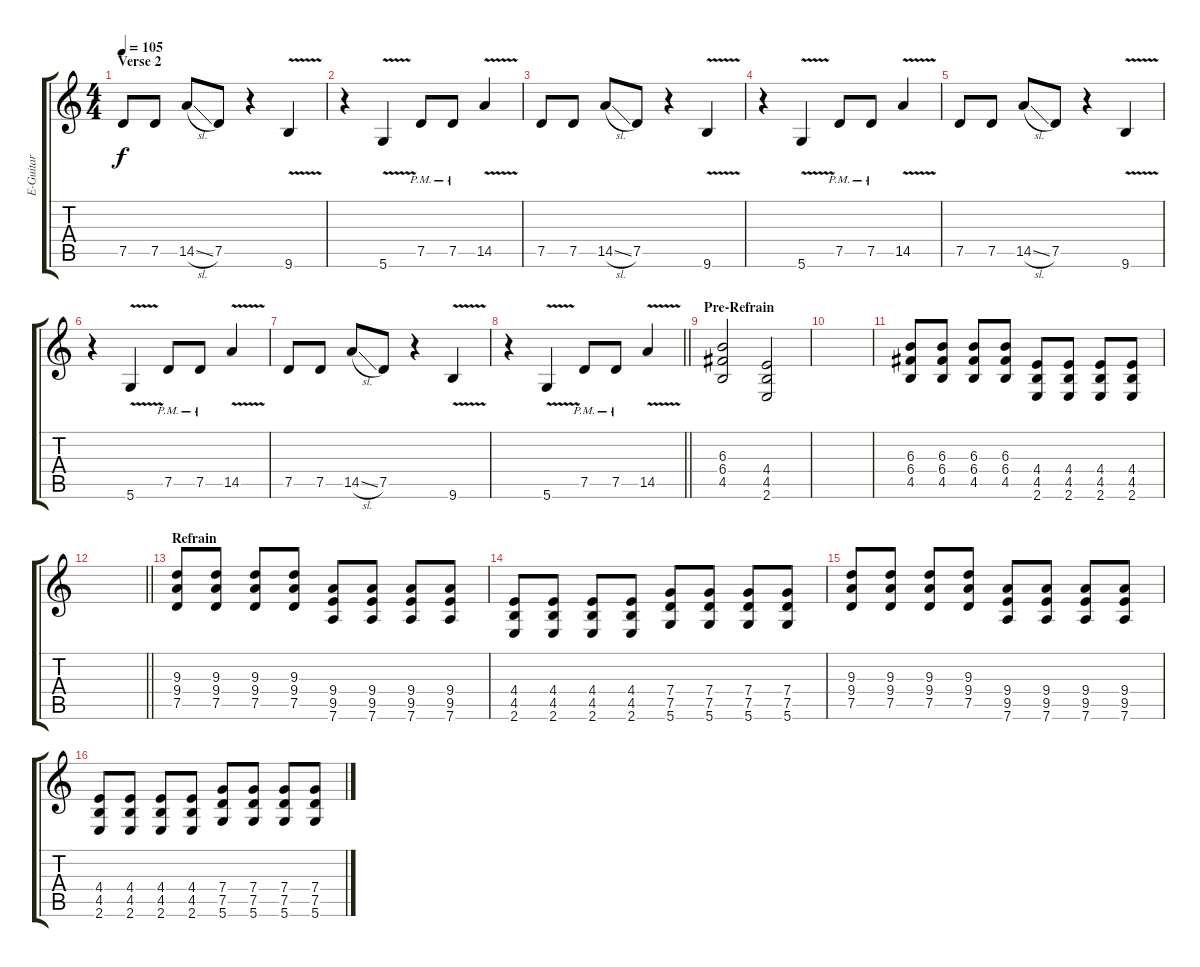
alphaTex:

\track ("E-Guitar" "E-Guitar") {instrument distortionguitar}
\staff {score tabs}
\tuning (D4 A3 F3 C3 G2 D2) {hide}
\ts (4 4)
\section ("" "Verse 2")
\tempo 105
\clef g2
\ks c
7.5.8{dy f instrument distortionguitar} 7.5.8 14.5{sl}.8 7.5.8 r.4 9.6{v}.4 |
r.4 5.6{v}.4 7.5{pm}.8 7.5{pm}.8 14.5{v}.4 |
7.5.8{instrument distortionguitar} 7.5.8 14.5{sl}.8 7.5.8 r.4 9.6{v}.4 |
r.4 5.6{v}.4 7.5{pm}.8 7.5{pm}.8 14.5{v}.4 |
7.5.8{instrument distortionguitar} 7.5.8 14.5{sl}.8 7.5.8 r.4 9.6{v}.4 |
r.4 5.6{v}.4 7.5{pm}.8 7.5{pm}.8 14.5{v}.4 |
7.5.8{instrument distortionguitar} 7.5.8 14.5{sl}.8 7.5.8 r.4 9.6{v}.4 |
\barLineRight lightlight
r.4 5.6{v}.4 7.5{pm}.8 7.5{pm}.8 14.5{v}.4 |
\section ("" "Pre-Refrain")
(6.3 6.4 4.5).2 (4.4 4.5 2.6).2 |
|
(6.3 6.4 4.5).8 (6.3 6.4 4.5).8 (6.3 6.4 4.5).8 (6.3 6.4 4.5).8 (4.4 4.5 2.6).8 (4.4 4.5 2.6).8 (4.4 4.5 2.6).8 (4.4 4.5 2.6).8 |
\barLineRight lightlight
|
\section ("" "Refrain")
(9.3 9.4 7.5).8 (9.3 9.4 7.5).8 (9.3 9.4 7.5).8 (9.3 9.4 7.5).8 (9.4 9.5 7.6).8 (9.4 9.5 7.6).8 (9.4 9.5 7.6).8 (9.4 9.5 7.6).8 |
(4.4 4.5 2.6).8 (4.4 4.5 2.6).8 (4.4 4.5 2.6).8 (4.4 4.5 2.6).8 (7.4 7.5 5.6).8 (7.4 7.5 5.6).8 (7.4 7.5 5.6).8 (7.4 7.5 5.6).8 |
(9.3 9.4 7.5).8 (9.3 9.4 7.5).8 (9.3 9.4 7.5).8 (9.3 9.4 7.5).8 (9.4 9.5 7.6).8 (9.4 9.5 7.6).8 (9.4 9.5 7.6).8 (9.4 9.5 7.6).8 |
(4.4 4.5 2.6).8 (4.4 4.5 2.6).8 (4.4 4.5 2.6).8 (4.4 4.5 2.6).8 (7.4 7.5 5.6).8 (7.4 7.5 5.6).8 (7.4 7.5 5.6).8 (7.4 7.5 5.6).8
